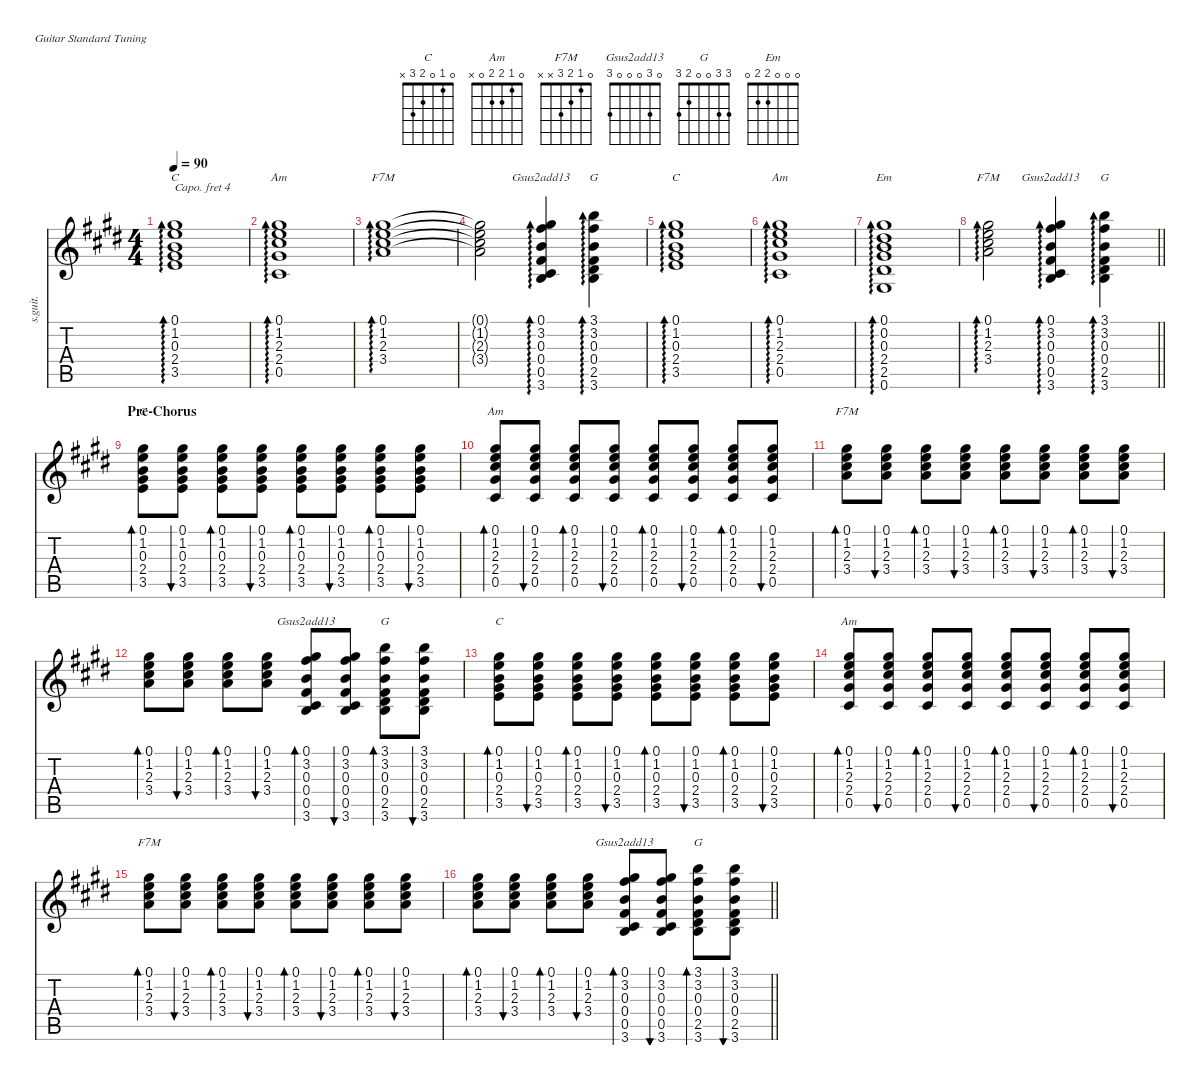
\defaultSystemsLayout 4
\hideDynamics
\bracketExtendMode nobrackets
\otherSystemsTrackNameOrientation horizontal
\track ("Guitar II" "s.guit.") {instrument acousticguitarsteel}
\staff {score tabs}
\capo 4
\tuning (E4 B3 G3 D3 A2 E2)
\chord ("C" 0 1 0 2 3 x) {showfingering false}
\chord ("Am" 0 1 2 2 0 x) {showfingering false}
\chord ("F7M" 0 1 2 3 x x) {showfingering false}
\chord ("Gsus2add13" 0 3 0 0 0 3)
\chord ("G" 3 3 0 0 2 3)
\chord ("Em" 0 0 0 2 2 0)
\ts (4 4)
\tempo 90
\clef g2
\ks e
(3.5 2.4 0.3 1.2 0.1).1{ad 0 ch "C" dy mp} |
(0.5 2.4 2.3 1.2 0.1).1{ad 0 ch "Am"} |
(3.4 2.3 1.2 0.1).1{ad 0 ch "F7M"} |
(3.4{t} 2.3{t} 1.2{t} 0.1{t}).2 (3.6 0.5 0.4 0.3 3.2 0.1).4{ad 0 ch "Gsus2add13"} (3.6 2.5 0.4 0.3 3.2 3.1).4{ad 0 ch "G"} |
(3.5 2.4 0.3 1.2 0.1).1{ad 0 ch "C"} |
(0.5 2.4 2.3 1.2 0.1).1{ad 0 ch "Am"} |
(0.6 2.5 2.4 0.3 0.2 0.1).1{ad 0 ch "Em"} |
\barLineRight lightlight
(3.4 2.3 1.2 0.1).2{ad 0 ch "F7M"} (3.6 0.5 0.4 0.3 3.2 0.1).4{ad 0 ch "Gsus2add13"} (3.6 2.5 0.4 0.3 3.2 3.1).4{ad 0 ch "G"} |
\section ("" "Pre-Chorus")
(3.5 2.4 0.3 1.2 0.1).8{bd 30 ch "C" dy p} (3.5 2.4 0.3 1.2 0.1).8{bu 30} (3.5 2.4 0.3 1.2 0.1).8{bd 30} (3.5 2.4 0.3 1.2 0.1).8{bu 30} (3.5 2.4 0.3 1.2 0.1).8{bd 30} (3.5 2.4 0.3 1.2 0.1).8{bu 30} (3.5 2.4 0.3 1.2 0.1).8{bd 30} (3.5 2.4 0.3 1.2 0.1).8{bu 30} |
(0.5 2.4 2.3 1.2 0.1).8{bd 30 ch "Am"} (0.5 2.4 2.3 1.2 0.1).8{bu 30} (0.5 2.4 2.3 1.2 0.1).8{bd 30} (0.5 2.4 2.3 1.2 0.1).8{bu 30} (0.5 2.4 2.3 1.2 0.1).8{bd 30} (0.5 2.4 2.3 1.2 0.1).8{bu 30} (0.5 2.4 2.3 1.2 0.1).8{bd 30} (0.5 2.4 2.3 1.2 0.1).8{bu 30} |
(3.4 2.3 1.2 0.1).8{bd 30 ch "F7M"} (3.4 2.3 1.2 0.1).8{bu 30} (3.4 2.3 1.2 0.1).8{bd 30} (3.4 2.3 1.2 0.1).8{bu 30} (3.4 2.3 1.2 0.1).8{bd 30} (3.4 2.3 1.2 0.1).8{bu 30} (3.4 2.3 1.2 0.1).8{bd 30} (3.4 2.3 1.2 0.1).8{bu 30} |
(3.4 2.3 1.2 0.1).8{bd 30} (3.4 2.3 1.2 0.1).8{bu 30} (3.4 2.3 1.2 0.1).8{bd 30} (3.4 2.3 1.2 0.1).8{bu 30} (3.6 0.5 0.4 0.3 3.2 0.1).8{bd 30 ch "Gsus2add13"} (3.6 0.5 0.4 0.3 3.2 0.1).8{bu 30} (3.6 2.5 0.4 0.3 3.2 3.1).8{bd 30 ch "G"} (3.6 2.5 0.4 0.3 3.2 3.1).8{bu 30} |
(3.5 2.4 0.3 1.2 0.1).8{bd 30 ch "C"} (3.5 2.4 0.3 1.2 0.1).8{bu 30} (3.5 2.4 0.3 1.2 0.1).8{bd 30} (3.5 2.4 0.3 1.2 0.1).8{bu 30} (3.5 2.4 0.3 1.2 0.1).8{bd 30} (3.5 2.4 0.3 1.2 0.1).8{bu 30} (3.5 2.4 0.3 1.2 0.1).8{bd 30} (3.5 2.4 0.3 1.2 0.1).8{bu 30} |
(0.5 2.4 2.3 1.2 0.1).8{bd 30 ch "Am"} (0.5 2.4 2.3 1.2 0.1).8{bu 30} (0.5 2.4 2.3 1.2 0.1).8{bd 30} (0.5 2.4 2.3 1.2 0.1).8{bu 30} (0.5 2.4 2.3 1.2 0.1).8{bd 30} (0.5 2.4 2.3 1.2 0.1).8{bu 30} (0.5 2.4 2.3 1.2 0.1).8{bd 30} (0.5 2.4 2.3 1.2 0.1).8{bu 30} |
(3.4 2.3 1.2 0.1).8{bd 30 ch "F7M"} (3.4 2.3 1.2 0.1).8{bu 30} (3.4 2.3 1.2 0.1).8{bd 30} (3.4 2.3 1.2 0.1).8{bu 30} (3.4 2.3 1.2 0.1).8{bd 30} (3.4 2.3 1.2 0.1).8{bu 30} (3.4 2.3 1.2 0.1).8{bd 30} (3.4 2.3 1.2 0.1).8{bu 30} |
\barLineRight lightlight
(3.4 2.3 1.2 0.1).8{bd 30} (3.4 2.3 1.2 0.1).8{bu 30} (3.4 2.3 1.2 0.1).8{bd 30} (3.4 2.3 1.2 0.1).8{bu 30} (3.6 0.5 0.4 0.3 3.2 0.1).8{bd 30 ch "Gsus2add13"} (3.6 0.5 0.4 0.3 3.2 0.1).8{bu 30} (3.6 2.5 0.4 0.3 3.2 3.1).8{bd 30 ch "G"} (3.6 2.5 0.4 0.3 3.2 3.1).8{bu 30}
